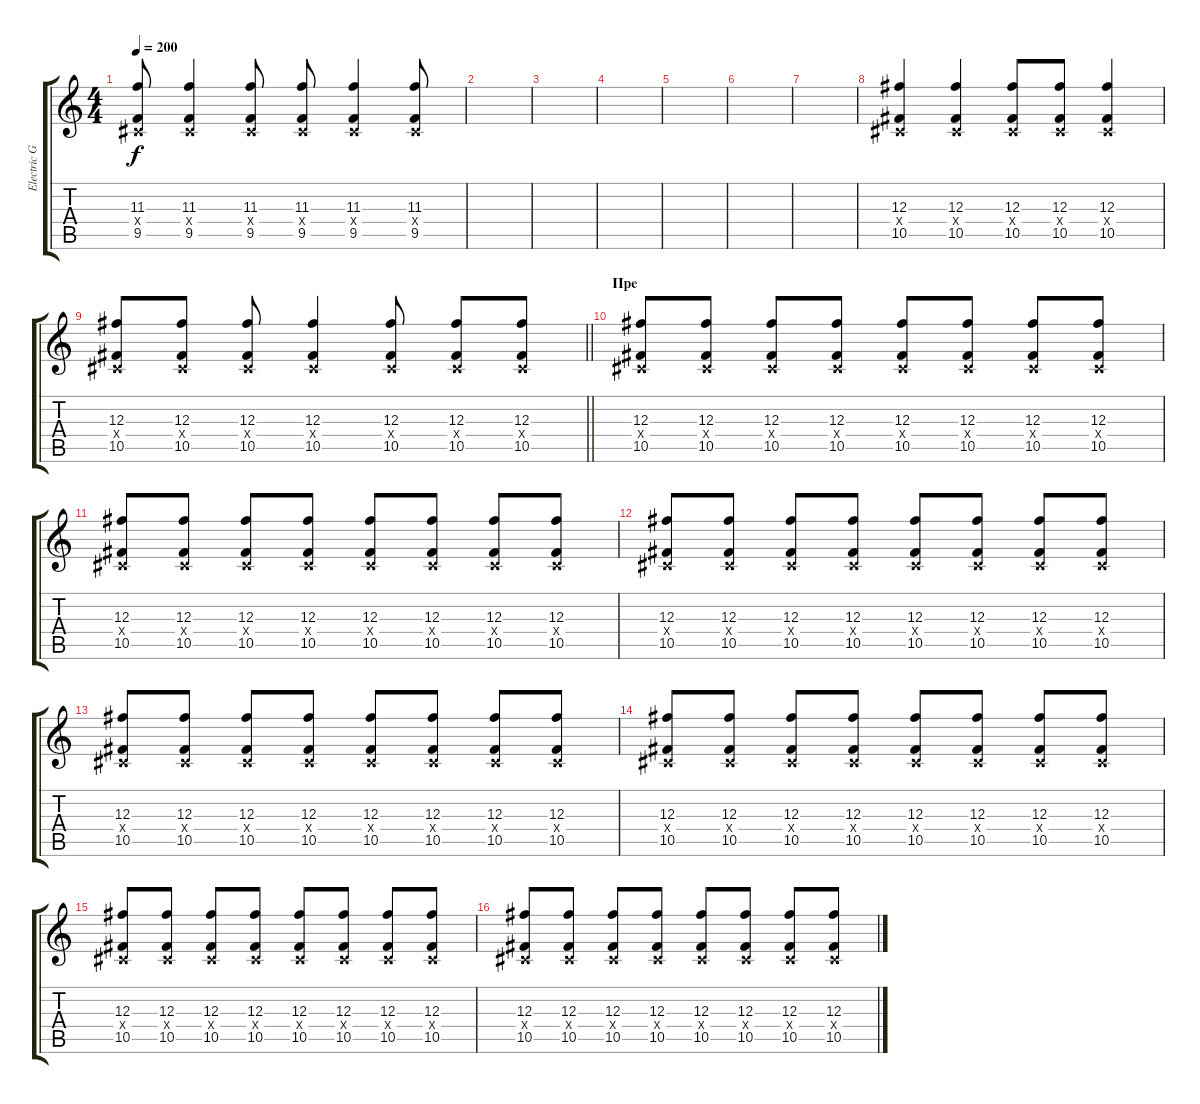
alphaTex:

\track ("Electric Guitar" "Electric G") {instrument distortionguitar}
\staff {score tabs}
\tuning (Eb4 Bb3 Gb3 Db3 Ab2 Db2) {hide}
\ts (4 4)
\tempo 200
\clef g2
\ks c
(11.3 0.4{x} 9.5).8{dy f} (11.3 0.4{x} 9.5).4 (11.3 0.4{x} 9.5).8 (11.3 0.4{x} 9.5).8 (11.3 0.4{x} 9.5).4 (11.3 0.4{x} 9.5).8 |
|
|
|
|
|
|
(12.3 0.4{x} 10.5).4 (12.3 0.4{x} 10.5).4 (12.3 0.4{x} 10.5).8 (12.3 0.4{x} 10.5).8 (12.3 0.4{x} 10.5).4 |
\barLineRight lightlight
(12.3 0.4{x} 10.5).8 (12.3 0.4{x} 10.5).8 (12.3 0.4{x} 10.5).8 (12.3 0.4{x} 10.5).4 (12.3 0.4{x} 10.5).8 (12.3 0.4{x} 10.5).8 (12.3 0.4{x} 10.5).8 |
\section ("" "Пре")
(12.3 0.4{x} 10.5).8 (12.3 0.4{x} 10.5).8 (12.3 0.4{x} 10.5).8 (12.3 0.4{x} 10.5).8 (12.3 0.4{x} 10.5).8 (12.3 0.4{x} 10.5).8 (12.3 0.4{x} 10.5).8 (12.3 0.4{x} 10.5).8 |
(12.3 0.4{x} 10.5).8 (12.3 0.4{x} 10.5).8 (12.3 0.4{x} 10.5).8 (12.3 0.4{x} 10.5).8 (12.3 0.4{x} 10.5).8 (12.3 0.4{x} 10.5).8 (12.3 0.4{x} 10.5).8 (12.3 0.4{x} 10.5).8 |
(12.3 0.4{x} 10.5).8 (12.3 0.4{x} 10.5).8 (12.3 0.4{x} 10.5).8 (12.3 0.4{x} 10.5).8 (12.3 0.4{x} 10.5).8 (12.3 0.4{x} 10.5).8 (12.3 0.4{x} 10.5).8 (12.3 0.4{x} 10.5).8 |
(12.3 0.4{x} 10.5).8 (12.3 0.4{x} 10.5).8 (12.3 0.4{x} 10.5).8 (12.3 0.4{x} 10.5).8 (12.3 0.4{x} 10.5).8 (12.3 0.4{x} 10.5).8 (12.3 0.4{x} 10.5).8 (12.3 0.4{x} 10.5).8 |
(12.3 0.4{x} 10.5).8 (12.3 0.4{x} 10.5).8 (12.3 0.4{x} 10.5).8 (12.3 0.4{x} 10.5).8 (12.3 0.4{x} 10.5).8 (12.3 0.4{x} 10.5).8 (12.3 0.4{x} 10.5).8 (12.3 0.4{x} 10.5).8 |
(12.3 0.4{x} 10.5).8 (12.3 0.4{x} 10.5).8 (12.3 0.4{x} 10.5).8 (12.3 0.4{x} 10.5).8 (12.3 0.4{x} 10.5).8 (12.3 0.4{x} 10.5).8 (12.3 0.4{x} 10.5).8 (12.3 0.4{x} 10.5).8 |
(12.3 0.4{x} 10.5).8 (12.3 0.4{x} 10.5).8 (12.3 0.4{x} 10.5).8 (12.3 0.4{x} 10.5).8 (12.3 0.4{x} 10.5).8 (12.3 0.4{x} 10.5).8 (12.3 0.4{x} 10.5).8 (12.3 0.4{x} 10.5).8
